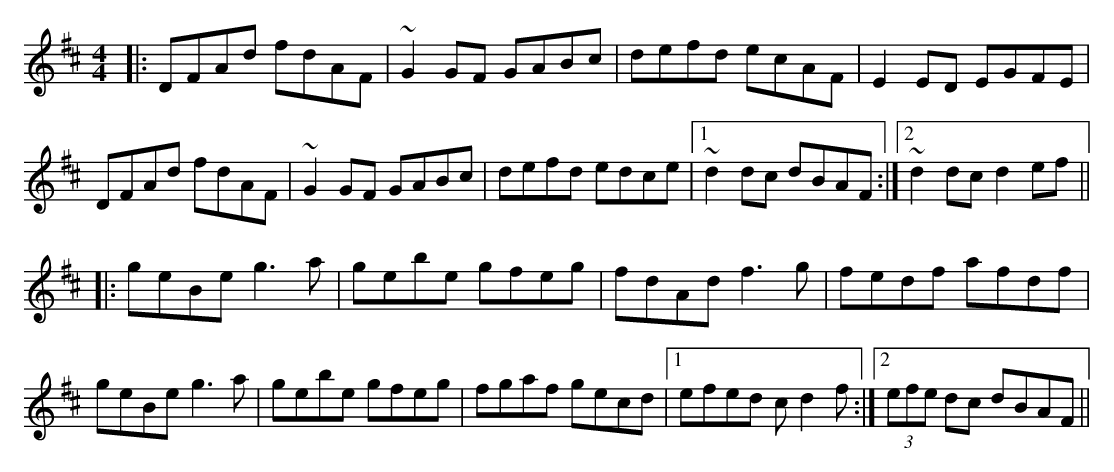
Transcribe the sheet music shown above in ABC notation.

X:1
M:4/4
K:D
|:DFAd fdAF|~G2GF GABc|defd ecAF|E2ED EGFE|
DFAd fdAF|~G2GF GABc|defd edce|1 ~d2dc dBAF:|2 ~d2dc d2ef||
|:geBe g3a|gebe gfeg|fdAd f3g|fedf afdf|
geBe g3a|gebe gfeg|fgaf gecd|1 efed cd2f:|2 (3efe dc dBAF||
